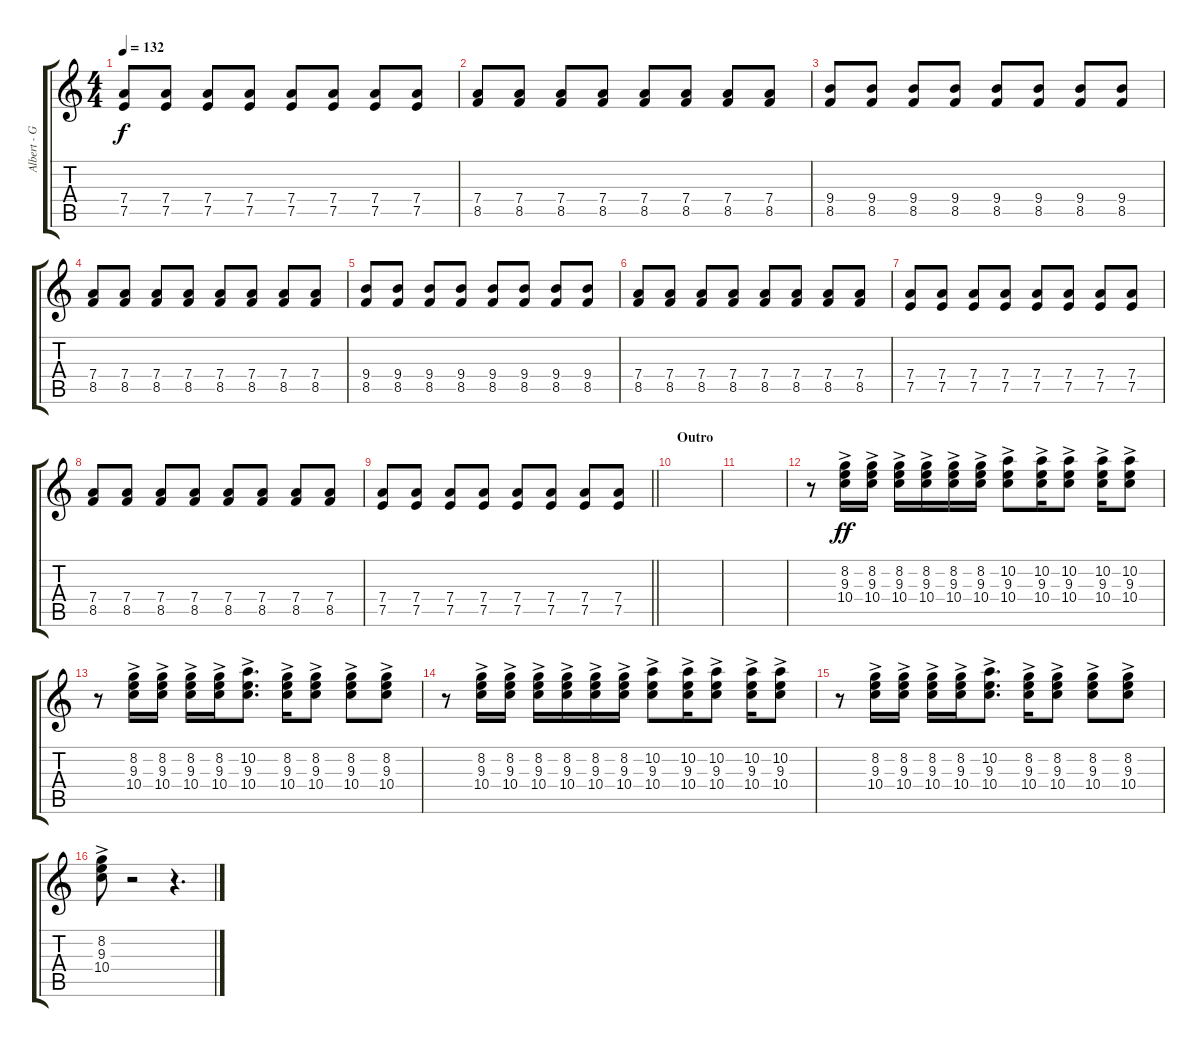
\track ("Albert - Guitar RSE" "Albert - G") {instrument electricguitarjazz}
\staff {score tabs}
\tuning (E4 B3 G3 D3 A2 E2) {hide}
\ts (4 4)
\tempo 132
\clef g2
\ks c
(7.4 7.5).8{dy f} (7.4 7.5).8 (7.4 7.5).8 (7.4 7.5).8 (7.4 7.5).8 (7.4 7.5).8 (7.4 7.5).8 (7.4 7.5).8 |
(7.4 8.5).8 (7.4 8.5).8 (7.4 8.5).8 (7.4 8.5).8 (7.4 8.5).8 (7.4 8.5).8 (7.4 8.5).8 (7.4 8.5).8 |
(9.4 8.5).8 (9.4 8.5).8 (9.4 8.5).8 (9.4 8.5).8 (9.4 8.5).8 (9.4 8.5).8 (9.4 8.5).8 (9.4 8.5).8 |
(7.4 8.5).8 (7.4 8.5).8 (7.4 8.5).8 (7.4 8.5).8 (7.4 8.5).8 (7.4 8.5).8 (7.4 8.5).8 (7.4 8.5).8 |
(9.4 8.5).8 (9.4 8.5).8 (9.4 8.5).8 (9.4 8.5).8 (9.4 8.5).8 (9.4 8.5).8 (9.4 8.5).8 (9.4 8.5).8 |
(7.4 8.5).8 (7.4 8.5).8 (7.4 8.5).8 (7.4 8.5).8 (7.4 8.5).8 (7.4 8.5).8 (7.4 8.5).8 (7.4 8.5).8 |
(7.4 7.5).8 (7.4 7.5).8 (7.4 7.5).8 (7.4 7.5).8 (7.4 7.5).8 (7.4 7.5).8 (7.4 7.5).8 (7.4 7.5).8 |
(7.4 8.5).8 (7.4 8.5).8 (7.4 8.5).8 (7.4 8.5).8 (7.4 8.5).8 (7.4 8.5).8 (7.4 8.5).8 (7.4 8.5).8 |
\barLineRight lightlight
(7.4 7.5).8 (7.4 7.5).8 (7.4 7.5).8 (7.4 7.5).8 (7.4 7.5).8 (7.4 7.5).8 (7.4 7.5).8 (7.4 7.5).8 |
\section ("" "Outro")
|
|
r.8 (8.2{ac} 9.3{ac} 10.4{ac}).16{dy ff} (8.2{ac} 9.3{ac} 10.4{ac}).16 (8.2{ac} 9.3{ac} 10.4{ac}).16 (8.2{ac} 9.3{ac} 10.4{ac}).16 (8.2{ac} 9.3{ac} 10.4{ac}).16 (8.2{ac} 9.3{ac} 10.4{ac}).16 (10.2{ac} 9.3{ac} 10.4{ac}).8 (10.2{ac} 9.3{ac} 10.4{ac}).16 (10.2{ac} 9.3{ac} 10.4{ac}).8 (10.2{ac} 9.3{ac} 10.4{ac}).16 (10.2{ac} 9.3{ac} 10.4{ac}).8 |
r.8 (8.2{ac} 9.3{ac} 10.4{ac}).16 (8.2{ac} 9.3{ac} 10.4{ac}).16 (8.2{ac} 9.3{ac} 10.4{ac}).16 (8.2{ac} 9.3{ac} 10.4{ac}).16 (10.2{ac} 9.3{ac} 10.4{ac}).8{d} (8.2{ac} 9.3{ac} 10.4{ac}).16 (8.2{ac} 9.3{ac} 10.4{ac}).8 (8.2{ac} 9.3{ac} 10.4{ac}).8 (8.2{ac} 9.3{ac} 10.4{ac}).8 |
r.8 (8.2{ac} 9.3{ac} 10.4{ac}).16 (8.2{ac} 9.3{ac} 10.4{ac}).16 (8.2{ac} 9.3{ac} 10.4{ac}).16 (8.2{ac} 9.3{ac} 10.4{ac}).16 (8.2{ac} 9.3{ac} 10.4{ac}).16 (8.2{ac} 9.3{ac} 10.4{ac}).16 (10.2{ac} 9.3{ac} 10.4{ac}).8 (10.2{ac} 9.3{ac} 10.4{ac}).16 (10.2{ac} 9.3{ac} 10.4{ac}).8 (10.2{ac} 9.3{ac} 10.4{ac}).16 (10.2{ac} 9.3{ac} 10.4{ac}).8 |
r.8 (8.2{ac} 9.3{ac} 10.4{ac}).16 (8.2{ac} 9.3{ac} 10.4{ac}).16 (8.2{ac} 9.3{ac} 10.4{ac}).16 (8.2{ac} 9.3{ac} 10.4{ac}).16 (10.2{ac} 9.3{ac} 10.4{ac}).8{d} (8.2{ac} 9.3{ac} 10.4{ac}).16 (8.2{ac} 9.3{ac} 10.4{ac}).8 (8.2{ac} 9.3{ac} 10.4{ac}).8 (8.2{ac} 9.3{ac} 10.4{ac}).8 |
(8.2{ac} 9.3{ac} 10.4{ac}).8 r.2 r.4{d}
